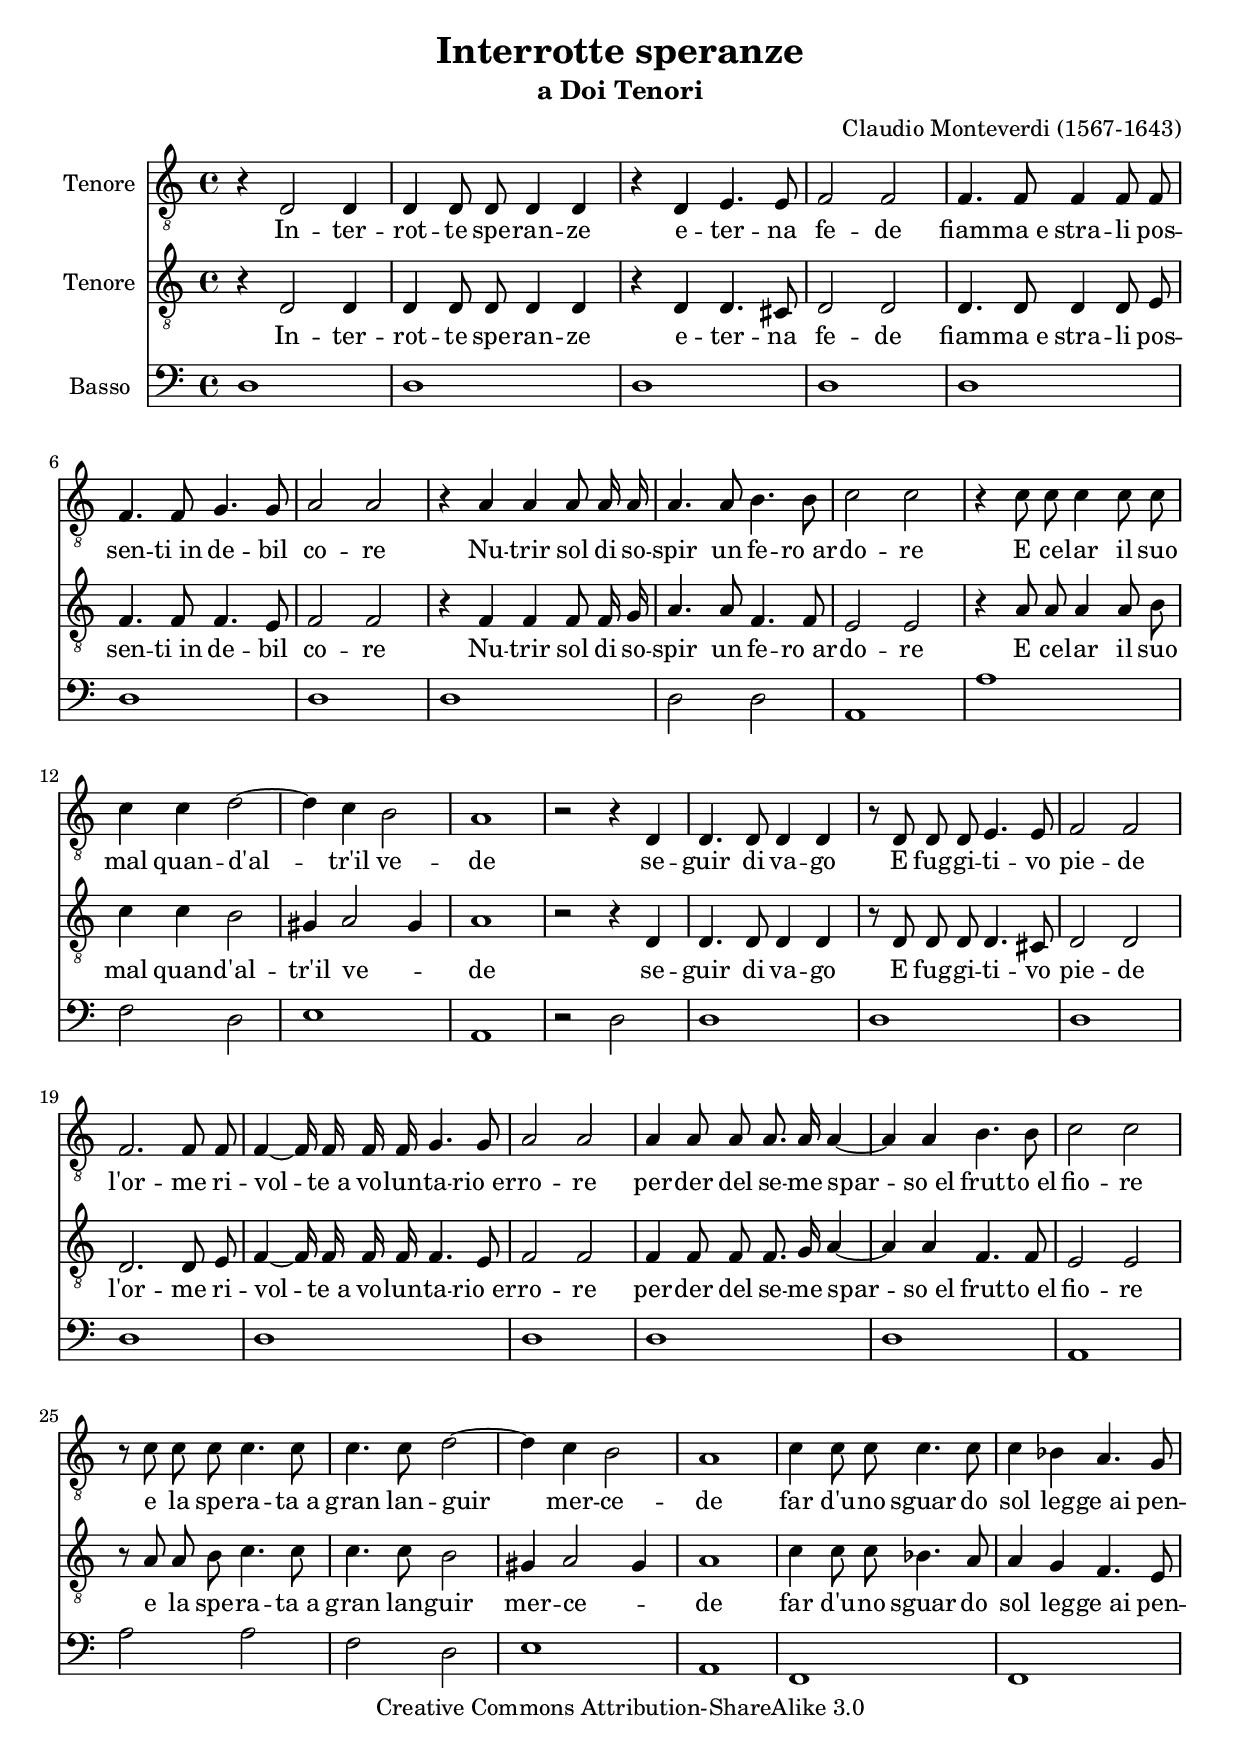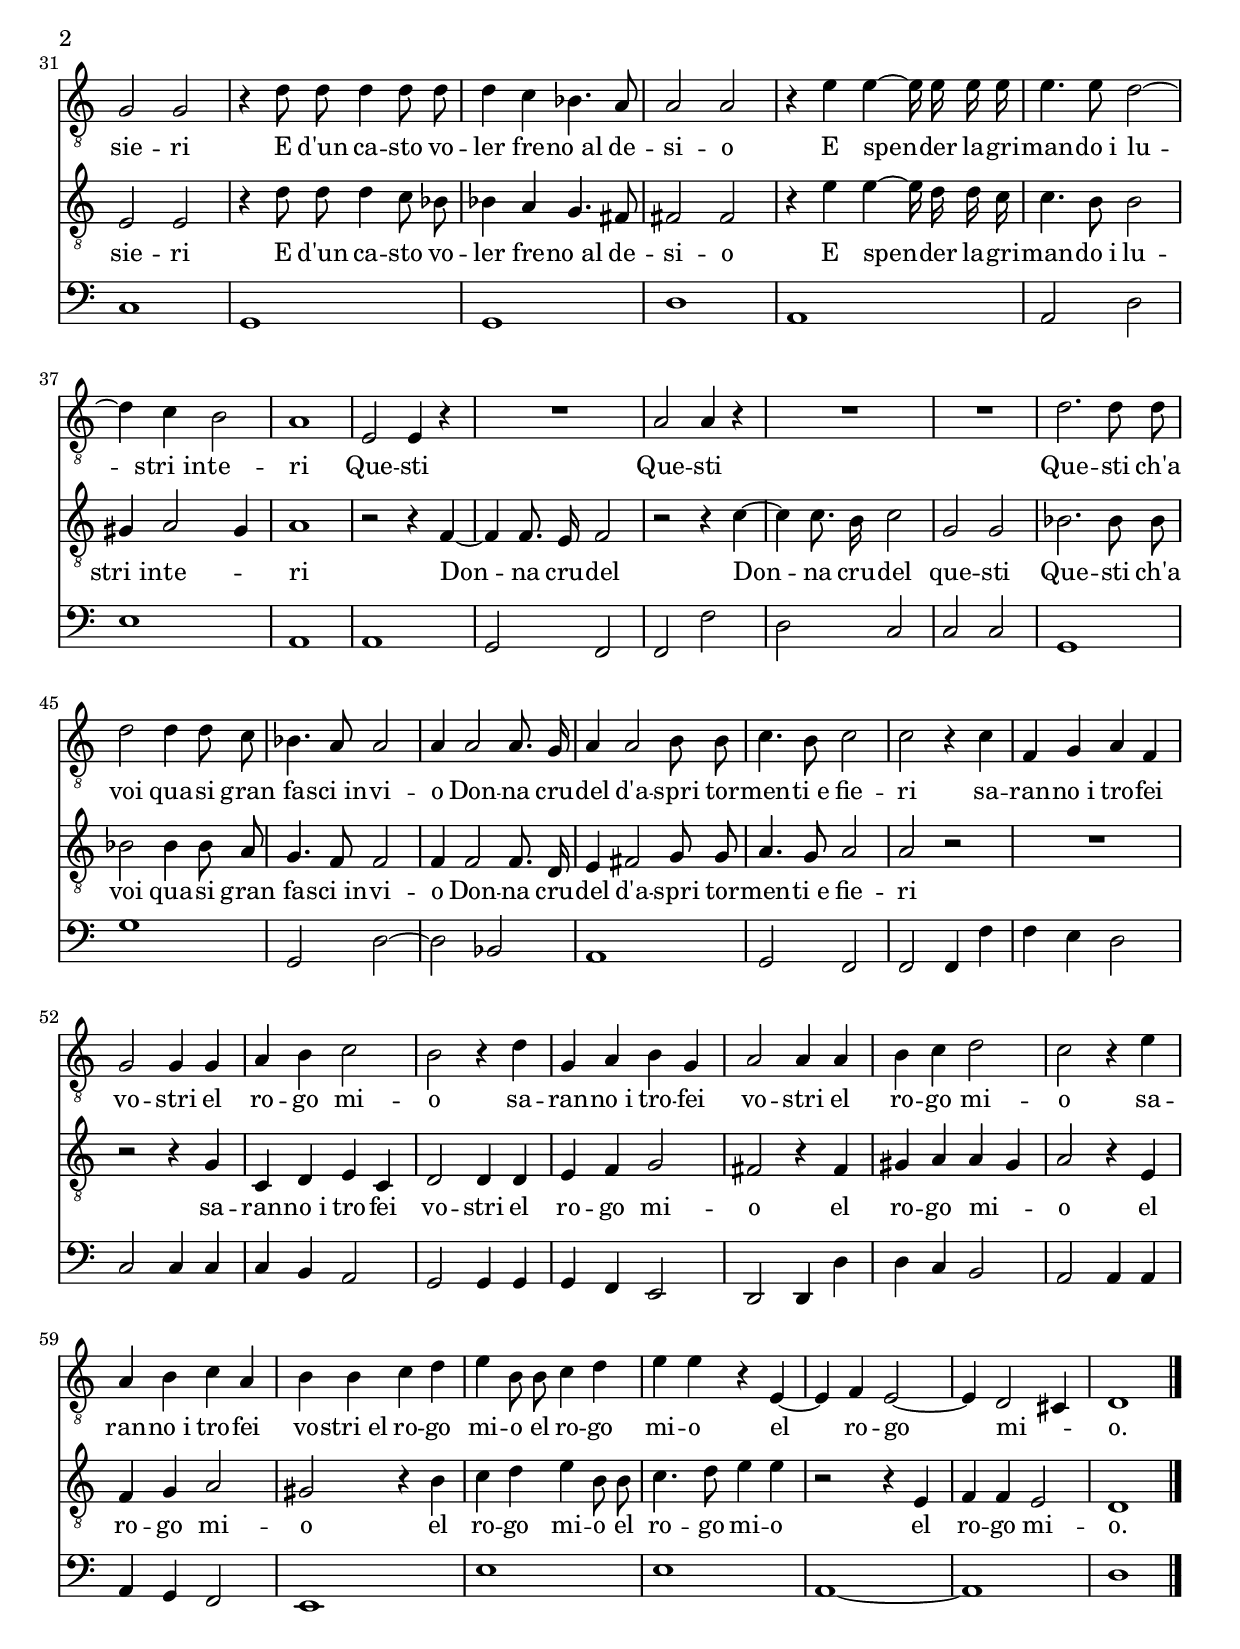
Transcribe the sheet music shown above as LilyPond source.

% Created on Thu Mar 05 21:30:16 CET 2009
\version "2.12.2"

\header {
	title = "Interrotte speranze"
	subtitle = "a Doi Tenori"
	composer = "Claudio Monteverdi (1567-1643)"
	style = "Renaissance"
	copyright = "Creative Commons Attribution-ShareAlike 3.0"
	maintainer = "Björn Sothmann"
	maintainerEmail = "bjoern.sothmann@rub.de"
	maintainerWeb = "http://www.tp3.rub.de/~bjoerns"
}

\include "deutsch.ly"

verseA= \lyricmode {
In -- ter -- rot -- te spe -- ran -- ze e -- ter -- na fe -- de fiam -- ma_e stra -- li pos -- sen -- ti_in de -- bil co -- re Nu -- trir sol di so -- spir un fe -- ro_ar -- do -- re E ce -- lar il suo mal quan -- d'al -- tr'il ve -- de se -- guir di va -- go E fug -- gi -- ti -- vo pie -- de l'or -- me ri -- vol -- te_a vo -- lun -- ta -- rio_er -- ro -- re per -- der del se -- me spar -- so_el frut -- to_el fio -- re e la spe -- ra -- ta_a gran lan -- guir mer -- ce -- de far d'u -- no sguar -- do sol leg -- ge_ai pen -- sie -- ri E d'un ca -- sto vo -- ler fre -- no_al de -- si -- o E spen -- der la -- gri -- man -- do_i lu -- stri_in -- te -- ri Que -- sti Que -- sti Que -- sti ch'a voi qua -- si gran fa -- sci_in -- vi -- o Don -- na cru -- del d'a -- spri tor -- men -- ti_e fie -- ri sa -- ran -- no_i tro -- fei vo -- stri el ro -- go mi -- o sa -- ran -- no_i tro -- fei vo -- stri el ro -- go mi -- o sa -- ran -- no_i tro -- fei vo -- stri_el ro -- go mi -- o el ro -- go mi -- o el ro -- go mi -- o.
}

verseB= \lyricmode {
In -- ter -- rot -- te spe -- ran -- ze e -- ter -- na fe -- de fiam -- ma_e stra -- li pos -- sen -- ti_in de -- bil co -- re Nu -- trir sol di so -- spir un fe -- ro_ar -- do -- re E ce -- lar il suo mal quan -- d'al -- tr'il ve -- de se -- guir di va -- go E fug -- gi -- ti -- vo pie -- de l'or -- me ri -- vol -- te_a vo -- lun -- ta -- rio_er -- ro -- re per -- der del se -- me spar -- so_el frut -- to_el fio -- re e la spe -- ra -- ta_a gran lan -- guir mer -- ce -- de far d'u -- no sguar -- do sol leg -- ge_ai pen -- sie -- ri E d'un ca -- sto vo -- ler fre -- no_al de -- si -- o E spen -- der la -- gri -- man -- do_i lu -- stri_in -- te -- ri Don -- na cru -- del Don -- na cru -- del que -- sti Que -- sti ch'a voi qua -- si gran fa -- sci_in -- vi -- o Don -- na cru -- del d'a -- spri tor -- men -- ti_e fie -- ri sa -- ran -- no_i tro -- fei vo -- stri el ro -- go mi -- o el ro -- go mi -- o el ro -- go mi -- o el ro -- go mi -- o el ro -- go mi -- o el ro -- go mi -- o.
}
 

staffTenore = \new Staff  {
	\time 4/4
	\override Score.MetronomeMark #'stencil = ##f
	\tempo 4 = 100 
	\set Staff.instrumentName="Tenore"
	\set Staff.midiInstrument="oboe"
	\key c \major
	\clef "G_8"
	\relative c { 	
		\context Voice = "melodyTen" {
			\dynamicUp
			\autoBeamOff
			r4 d2 d4 |
			d d8 d d4 d |
			r d e4. e8 |
			f2 f |
			f4. f8 f4 f8 f |
			f4. f8 g4. g8 |
			a2 a |
			r4 a a a8 a16 a |
			a4. a8 h4. h8 |
			c2 c |
			r4 c8 c c4 c8 c |
			c4 c d2~ |
			d4 c h2 |
			a1 |
			r2 r4 d, |
			d4. d8 d4 d |
			r8 d d d e4. e8 |
			f2 f |
			f2. f8 f |
			f4~ f16 f f f g4. g8 |
			a2 a |
			a4 a8 a a8. a16 a4~ |
			a a h4. h8 |
			c2 c |
			r8 c c c c4. c8 |
			c4. c8 d2~ |
			d4 c h2 |
			a1 |
			c4 c8 c c4. c8 |
			c4 b a4. g8 |
			g2 g |
			r4 d'8 d d4 d8 d |
			d4 c b4. a8 |
			a2 a |
			r4 e' e~ e16 e e e |
			e4. e8 d2~ |
			d4 c h2 |
			a1 |
			e2 e4 r |
			R1 |
			a2 a4 r |
			R1*2 |
			d2. d8 d |
			d2 d4 d8 c |
			b4. a8 a2 |
			a4 a2 a8. g16 |
			a4 a2 h8 h |
			c4. h8 c2 |
			c r4 c |
			f, g a f |
			g2 g4 g |
			a h c2 |
			h r4 d |
			g, a h g |
			a2 a4 a |
			h c d2 |
			c r4 e |
			a, h c a |
			h h c d |
			e h8 h c4 d |
			e e r e,~ |
			e f4 e2~ |
			e4 d2\melisma cis4\melismaEnd |
			d1 |
		}

	\bar "|."
	}

}
staffTenoreII = \new Staff  {
	\set Staff.instrumentName="Tenore"
	\set Staff.midiInstrument="oboe"
	\key c \major
	\clef "G_8"
	\relative c { 	
		\context Voice = "melodyTenIII" {
			\dynamicUp
			\autoBeamOff
			r4 d2 d4 |
			d d8 d d4 d |
			r4 d d4. cis8 |
			d2 d |
			d4. d8 d4 d8 e |
			f4. f8 f4. e8 |
			f2 f |
			r4 f f f8 f16 g |
			a4. a8 f4. f8 |
			e2 e |
			r4 a8 a a4 a8 h |
			c4 c h2 |
			gis4 a2\melisma gis4\melismaEnd |
			a1 |
			r2 r4 d, |
			d4. d8 d4 d |
			r8 d d d d4. cis8 |
			d2 d |
			d2. d8 e |
			f4~ f16 f f f f4. e8 |
			f2 f |
			f4 f8 f f8. g16 a4~ |
			a a f4. f8 |
			e2 e |
			r8 a a h c4. c8 |
			c4. c8 h2 |
			gis4 a2\melisma gis4\melismaEnd |
			a1 |
			c4 c8 c b4. a8 |
			a4 g f4. e8 |
			e2 e |
			r4 d'8 d d4 c8 b |
			b4 a g4. fis8 |
			fis2 fis |
			r4 e' e~ e16 d d c |
			c4. h8 h2 |
			gis4 a2\melisma gis4\melismaEnd |
			a1 |
			r2 r4 f~ |
			f f8. e16 f2 |
			r2 r4 c'~ |
			c c8. h16 c2 |
			g g |
			b2. b8 b |
			b2 b4 b8 a |
			g4. f8 f2 |
			f4 f2 f8. d16 |
			e4 fis2 g8 g |
			a4. g8 a2 |
			a r |
			R1 |
			r2 r4 g |
			c, d e c |
			d2 d4 d |
			e f g2 |
			fis r4 fis |
			gis a a\melisma gis\melismaEnd |
			a2 r4 e |
			f g a2 |
			gis r4 h |
			c d e h8 h |
			c4. d8 e4 e |
			r2 r4 e, |
			f f e2 |
			d1 |
		}

	\bar "|."
	}

}
staffBasso = \new Staff  {
	\set Staff.instrumentName="Basso"
	\set Staff.midiInstrument="harpsichord"
	\key c \major
	\clef bass
	\relative c {
		d1 |
		d |
		d |
		d |
		d |
		d |
		d |
		d |
		d2 d |
		a1 |
		a' |
		f2 d |
		e1 |
		a, |
		r2 d |
		d1 |
		d |
		d |
		d |
		d |
		d |
		d |
		d |
		a |
		a'2 a |
		f d |
		e1 |
		a, |
		f |
		f |
		c' |
		g |
		g |
		d' |
		a |
		a2 d |
		e1 |
		a, |
		a |
		g2 f |
		f f' |
		d c |
		c c |
		g1 |
		g' |
		g,2 d'~ |
		d b |
		a1 |
		g2 f |
		f f4 f' |
		f e d2 |
		c c4 c |
		c h a2 |
		g g4 g |
		g f e2 |
		d d4 d' |
		d c h2 |
		a a4 a |
		a g f2 |
		e1 |
		e' |
		e |
		a,~ |
		a |
		d1 |
	\bar "|."
	}

}


\score {
	<<
		\staffTenore
		\context Lyrics = "lmelodyTen" \lyricmode  { \lyricsto "melodyTen" \verseA }
		
		\staffTenoreII
		\context Lyrics = "lmelodyTenIII" \lyricmode  { \lyricsto "melodyTenIII" \verseB }
		
		\staffBasso
	>>
	
	\midi {
	}

	\layout  {
	}
}

\paper {
}

